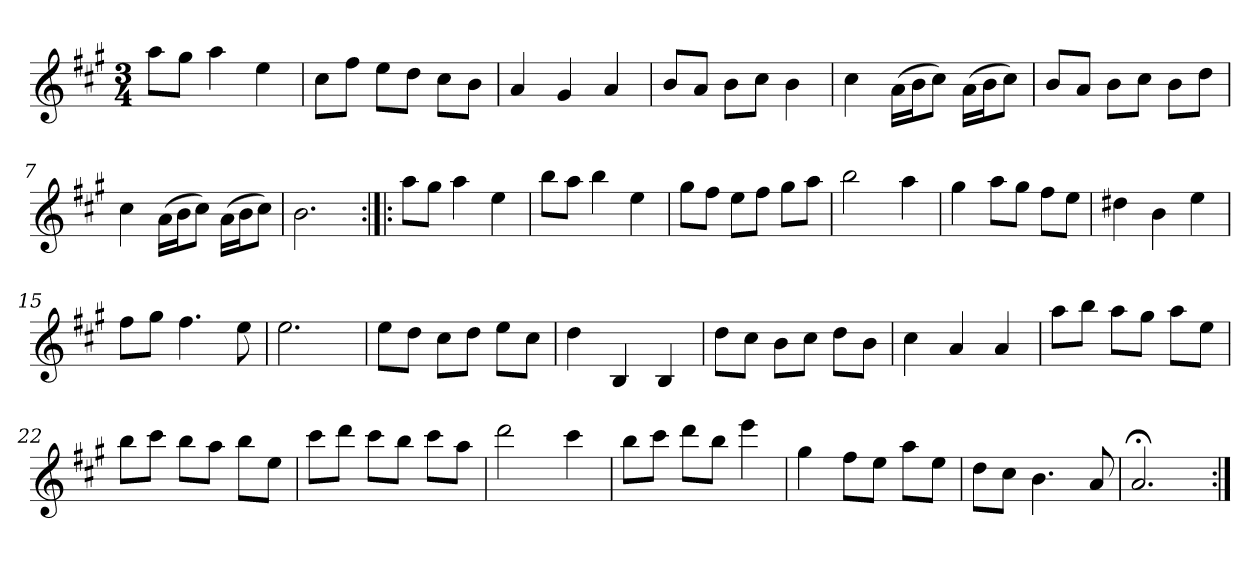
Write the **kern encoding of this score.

**kern
*part1
*staff1
*clefG2
*k[f#c#g#]
*A:
*M3/4
*MM120
=1
8aa\L
8gg#\J
4aa
4ee
=2
8cc#\L
8ff#\J
8ee\L
8dd\J
8cc#\L
8b\J
=3
4a
4g#
4a
=4
8b/L
8a/J
8b\L
8cc#\J
4b
=5
4cc#
(16a\LL
16b\J
8cc#\J)
(16a\LL
16b\J
8cc#\J)
=6
8b/L
8a/J
8b\L
8cc#\J
8b\L
8dd\J
=7
4cc#
(16a\LL
16b\J
8cc#\J)
(16a\LL
16b\J
8cc#\J)
=8
2.b
=9:|!|:
8aa\L
8gg#\J
4aa
4ee
=10
8bb\L
8aa\J
4bb
4ee
=11
8gg#\L
8ff#\J
8ee\L
8ff#\J
8gg#\L
8aa\J
=12
2bb
4aa
=13
4gg#
8aa\L
8gg#\J
8ff#\L
8ee\J
=14
4dd#X
4b
4ee
=15
8ff#\L
8gg#\J
4.ff#
8ee
=16
2.ee
=17
8ee\L
8dd\J
8cc#\L
8dd\J
8ee\L
8cc#\J
=18
4dd
4B
4B
=19
8dd\L
8cc#\J
8b\L
8cc#\J
8dd\L
8b\J
=20
4cc#
4a
4a
=21
8aa\L
8bb\J
8aa\L
8gg#\J
8aa\L
8ee\J
=22
8bb\L
8ccc#\J
8bb\L
8aa\J
8bb\L
8ee\J
=23
8ccc#\L
8ddd\J
8ccc#\L
8bb\J
8ccc#\L
8aa\J
=24
2ddd
4ccc#
=25
8bb\L
8ccc#\J
8ddd\L
8bb\J
4eee
=26
4gg#
8ff#\L
8ee\J
8aa\L
8ee\J
=27
8dd\L
8cc#\J
4.b
8a
=28
2.a;<
=:|!
*-
